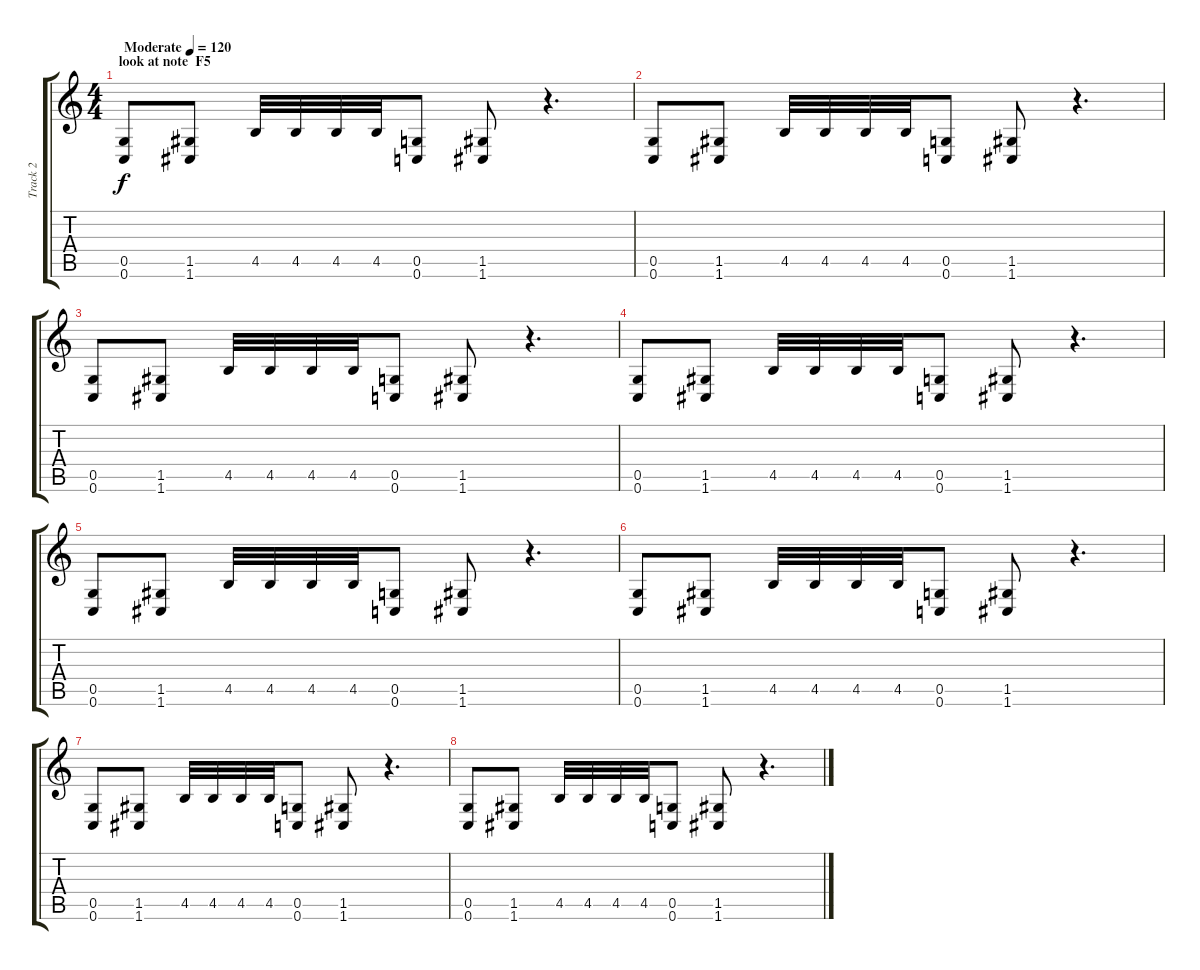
\track ("Track 2" "Track 2") {instrument distortionguitar}
\staff {score tabs}
\tuning (D4 A3 F3 C3 G2 C2) {hide}
\ts (4 4)
\section ("" "look at note  F5")
\tempo (120 "Moderate")
\clef g2
\ks c
(0.5 0.6).8{dy f instrument distortionguitar} (1.5 1.6).8 4.5.32 4.5.32 4.5.32 4.5.32 (0.5 0.6).8 (1.5 1.6).8 r.4{d} |
(0.5 0.6).8 (1.5 1.6).8 4.5.32 4.5.32 4.5.32 4.5.32 (0.5 0.6).8 (1.5 1.6).8 r.4{d} |
(0.5 0.6).8 (1.5 1.6).8 4.5.32 4.5.32 4.5.32 4.5.32 (0.5 0.6).8 (1.5 1.6).8 r.4{d} |
(0.5 0.6).8 (1.5 1.6).8 4.5.32 4.5.32 4.5.32 4.5.32 (0.5 0.6).8 (1.5 1.6).8 r.4{d} |
(0.5 0.6).8 (1.5 1.6).8 4.5.32 4.5.32 4.5.32 4.5.32 (0.5 0.6).8 (1.5 1.6).8 r.4{d} |
(0.5 0.6).8 (1.5 1.6).8 4.5.32 4.5.32 4.5.32 4.5.32 (0.5 0.6).8 (1.5 1.6).8 r.4{d} |
(0.5 0.6).8 (1.5 1.6).8 4.5.32 4.5.32 4.5.32 4.5.32 (0.5 0.6).8 (1.5 1.6).8 r.4{d} |
(0.5 0.6).8 (1.5 1.6).8 4.5.32 4.5.32 4.5.32 4.5.32 (0.5 0.6).8 (1.5 1.6).8 r.4{d}
